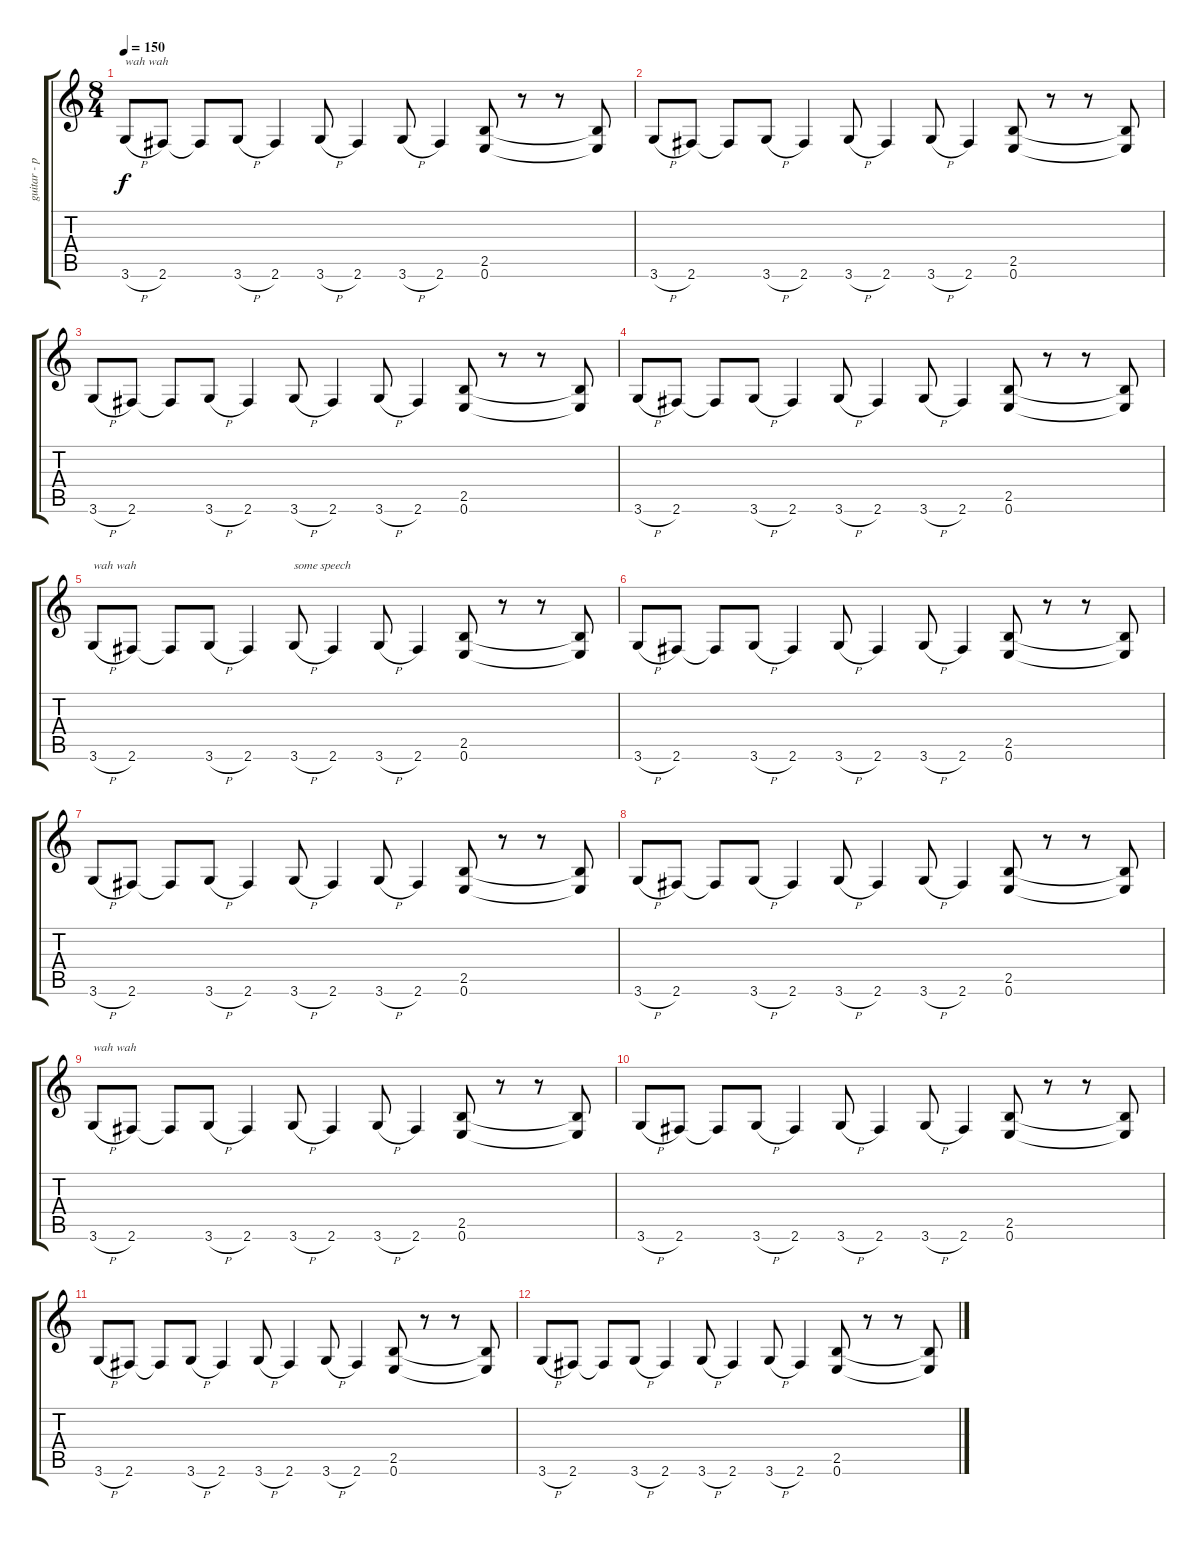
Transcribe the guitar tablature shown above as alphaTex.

\track ("guitar - petrucci" "guitar - p") {instrument distortionguitar}
\staff {score tabs}
\tuning (E4 B3 G3 D3 A2 E2) {hide}
\ts (8 4)
\tempo 150
\clef g2
\ks c
3.6{h}.8{txt "wah wah" dy f} 2.6.8 2.6{t}.8 3.6{h}.8 2.6.4 3.6{h}.8 2.6.4 3.6{h}.8 2.6.4 (2.5 0.6).8 r.8 r.8 (2.5{t} 0.6{t}).8 |
3.6{h}.8 2.6.8 2.6{t}.8 3.6{h}.8 2.6.4 3.6{h}.8 2.6.4 3.6{h}.8 2.6.4 (2.5 0.6).8 r.8 r.8 (2.5{t} 0.6{t}).8 |
3.6{h}.8 2.6.8 2.6{t}.8 3.6{h}.8 2.6.4 3.6{h}.8 2.6.4 3.6{h}.8 2.6.4 (2.5 0.6).8 r.8 r.8 (2.5{t} 0.6{t}).8 |
3.6{h}.8 2.6.8 2.6{t}.8 3.6{h}.8 2.6.4 3.6{h}.8 2.6.4 3.6{h}.8 2.6.4 (2.5 0.6).8 r.8 r.8 (2.5{t} 0.6{t}).8 |
3.6{h}.8{txt "wah wah"} 2.6.8 2.6{t}.8 3.6{h}.8 2.6.4 3.6{h}.8{txt "some speech"} 2.6.4 3.6{h}.8 2.6.4 (2.5 0.6).8 r.8 r.8 (2.5{t} 0.6{t}).8 |
3.6{h}.8 2.6.8 2.6{t}.8 3.6{h}.8 2.6.4 3.6{h}.8 2.6.4 3.6{h}.8 2.6.4 (2.5 0.6).8 r.8 r.8 (2.5{t} 0.6{t}).8 |
3.6{h}.8 2.6.8 2.6{t}.8 3.6{h}.8 2.6.4 3.6{h}.8 2.6.4 3.6{h}.8 2.6.4 (2.5 0.6).8 r.8 r.8 (2.5{t} 0.6{t}).8 |
3.6{h}.8 2.6.8 2.6{t}.8 3.6{h}.8 2.6.4 3.6{h}.8 2.6.4 3.6{h}.8 2.6.4 (2.5 0.6).8 r.8 r.8 (2.5{t} 0.6{t}).8 |
3.6{h}.8{txt "wah wah"} 2.6.8 2.6{t}.8 3.6{h}.8 2.6.4 3.6{h}.8 2.6.4 3.6{h}.8 2.6.4 (2.5 0.6).8 r.8 r.8 (2.5{t} 0.6{t}).8 |
3.6{h}.8 2.6.8 2.6{t}.8 3.6{h}.8 2.6.4 3.6{h}.8 2.6.4 3.6{h}.8 2.6.4 (2.5 0.6).8 r.8 r.8 (2.5{t} 0.6{t}).8 |
3.6{h}.8 2.6.8 2.6{t}.8 3.6{h}.8 2.6.4 3.6{h}.8 2.6.4 3.6{h}.8 2.6.4 (2.5 0.6).8 r.8 r.8 (2.5{t} 0.6{t}).8 |
3.6{h}.8 2.6.8 2.6{t}.8 3.6{h}.8 2.6.4 3.6{h}.8 2.6.4 3.6{h}.8 2.6.4 (2.5 0.6).8 r.8 r.8 (2.5{t} 0.6{t}).8
